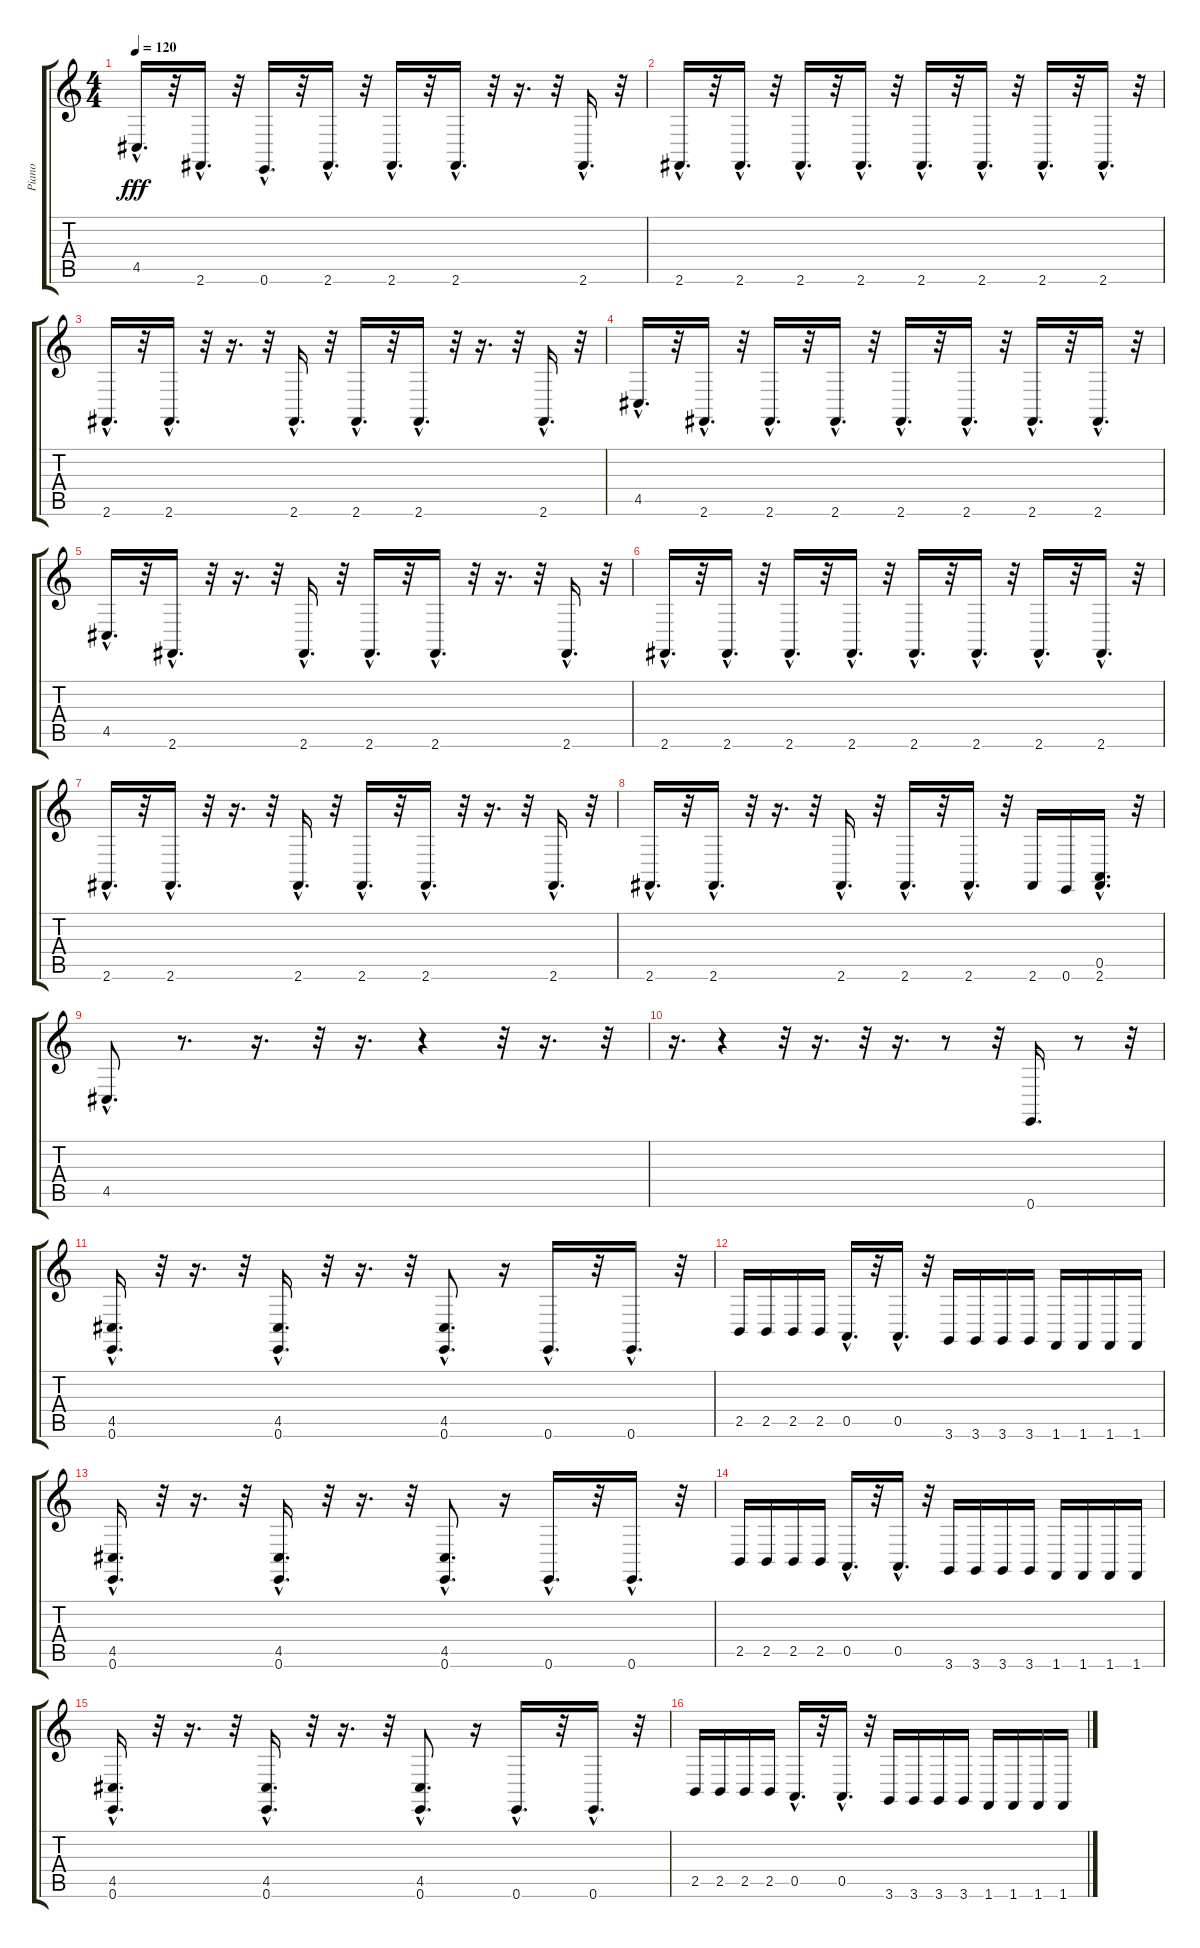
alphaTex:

\track ("Piano" "Piano") {instrument acousticgrandpiano}
\staff {score tabs}
\tuning (E4 B3 G3 D3 A2 E2) {hide}
\ts (4 4)
\tempo 120
\clef g2
\ks c
4.5{hac}.16{d dy fff} r.32 2.6{hac}.16{d} r.32 0.6{hac}.16{d} r.32 2.6{hac}.16{d} r.32 2.6{hac}.16{d} r.32 2.6{hac}.16{d} r.32 r.16{d} r.32 2.6{hac}.16{d} r.32 |
2.6{hac}.16{d} r.32 2.6{hac}.16{d} r.32 2.6{hac}.16{d} r.32 2.6{hac}.16{d} r.32 2.6{hac}.16{d} r.32 2.6{hac}.16{d} r.32 2.6{hac}.16{d} r.32 2.6{hac}.16{d} r.32 |
2.6{hac}.16{d} r.32 2.6{hac}.16{d} r.32 r.16{d} r.32 2.6{hac}.16{d} r.32 2.6{hac}.16{d} r.32 2.6{hac}.16{d} r.32 r.16{d} r.32 2.6{hac}.16{d} r.32 |
4.5{hac}.16{d} r.32 2.6{hac}.16{d} r.32 2.6{hac}.16{d} r.32 2.6{hac}.16{d} r.32 2.6{hac}.16{d} r.32 2.6{hac}.16{d} r.32 2.6{hac}.16{d} r.32 2.6{hac}.16{d} r.32 |
4.5{hac}.16{d} r.32 2.6{hac}.16{d} r.32 r.16{d} r.32 2.6{hac}.16{d} r.32 2.6{hac}.16{d} r.32 2.6{hac}.16{d} r.32 r.16{d} r.32 2.6{hac}.16{d} r.32 |
2.6{hac}.16{d} r.32 2.6{hac}.16{d} r.32 2.6{hac}.16{d} r.32 2.6{hac}.16{d} r.32 2.6{hac}.16{d} r.32 2.6{hac}.16{d} r.32 2.6{hac}.16{d} r.32 2.6{hac}.16{d} r.32 |
2.6{hac}.16{d} r.32 2.6{hac}.16{d} r.32 r.16{d} r.32 2.6{hac}.16{d} r.32 2.6{hac}.16{d} r.32 2.6{hac}.16{d} r.32 r.16{d} r.32 2.6{hac}.16{d} r.32 |
2.6{hac}.16{d} r.32 2.6{hac}.16{d} r.32 r.16{d} r.32 2.6{hac}.16{d} r.32 2.6{hac}.16{d} r.32 2.6{hac}.16{d} r.32 2.6.16 0.6.16 (0.5{hac} 2.6{hac}).16{d} r.32 |
4.5{hac}.8{d} r.8{d} r.16{d} r.32 r.16{d} r.4 r.32 r.16{d} r.32 |
r.16{d} r.4 r.32 r.16{d} r.32 r.16{d} r.8 r.32 0.6.16{d} r.8 r.32 |
(4.5{hac} 0.6{hac}).16{d} r.32 r.16{d} r.32 (4.5{hac} 0.6{hac}).16{d} r.32 r.16{d} r.32 (4.5{hac} 0.6{hac}).8{d} r.16 0.6{hac}.16{d} r.32 0.6{hac}.16{d} r.32 |
2.5.16 2.5.16 2.5.16 2.5.16 0.5{hac}.16{d} r.32 0.5{hac}.16{d} r.32 3.6.16 3.6.16 3.6.16 3.6.16 1.6.16 1.6.16 1.6.16 1.6.16 |
(4.5{hac} 0.6{hac}).16{d} r.32 r.16{d} r.32 (4.5{hac} 0.6{hac}).16{d} r.32 r.16{d} r.32 (4.5{hac} 0.6{hac}).8{d} r.16 0.6{hac}.16{d} r.32 0.6{hac}.16{d} r.32 |
2.5.16 2.5.16 2.5.16 2.5.16 0.5{hac}.16{d} r.32 0.5{hac}.16{d} r.32 3.6.16 3.6.16 3.6.16 3.6.16 1.6.16 1.6.16 1.6.16 1.6.16 |
(4.5{hac} 0.6{hac}).16{d} r.32 r.16{d} r.32 (4.5{hac} 0.6{hac}).16{d} r.32 r.16{d} r.32 (4.5{hac} 0.6{hac}).8{d} r.16 0.6{hac}.16{d} r.32 0.6{hac}.16{d} r.32 |
2.5.16 2.5.16 2.5.16 2.5.16 0.5{hac}.16{d} r.32 0.5{hac}.16{d} r.32 3.6.16 3.6.16 3.6.16 3.6.16 1.6.16 1.6.16 1.6.16 1.6.16
